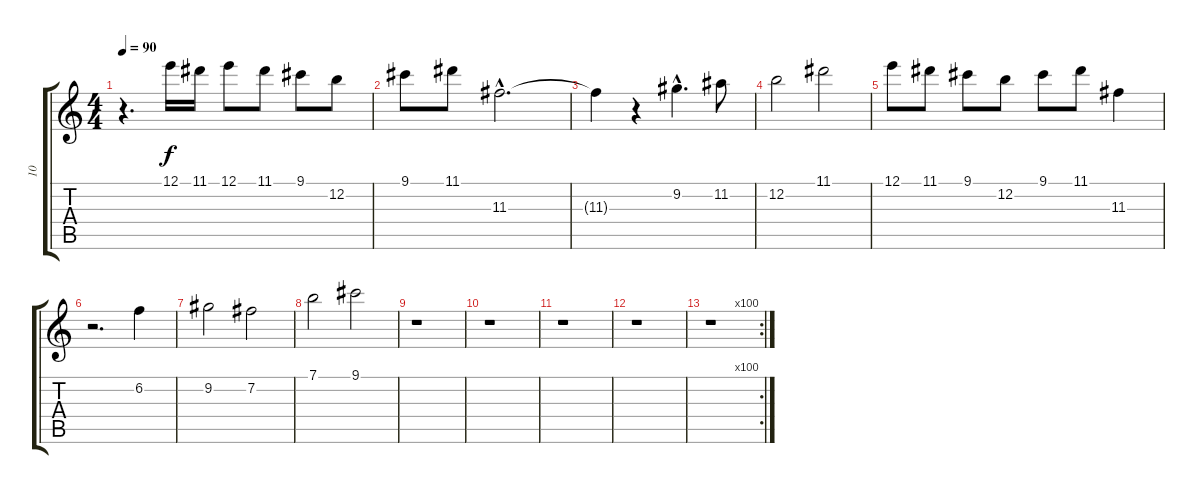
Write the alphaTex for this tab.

\track ("10" "10") {instrument piccolo}
\staff {score tabs}
\tuning (E5 B4 G4 D4 A3 E3) {hide}
\ts (4 4)
\tempo 90
\clef g2
\ks c
r.4{d dy f} 12.1.16 11.1.16 12.1.8 11.1.8 9.1.8 12.2.8 |
9.1.8 11.1.8 11.3{hac}.2{d} |
11.3{t}.4 r.4 9.2{hac}.4{d} 11.2.8 |
12.2.2 11.1.2 |
12.1.8 11.1.8 9.1.8 12.2.8 9.1.8 11.1.8 11.3.4 |
r.2{d} 6.2.4 |
9.2.2 7.2.2 |
7.1.2 9.1.2 |
r.1 |
r.1 |
r.1 |
r.1 |
\rc 100
r.1
